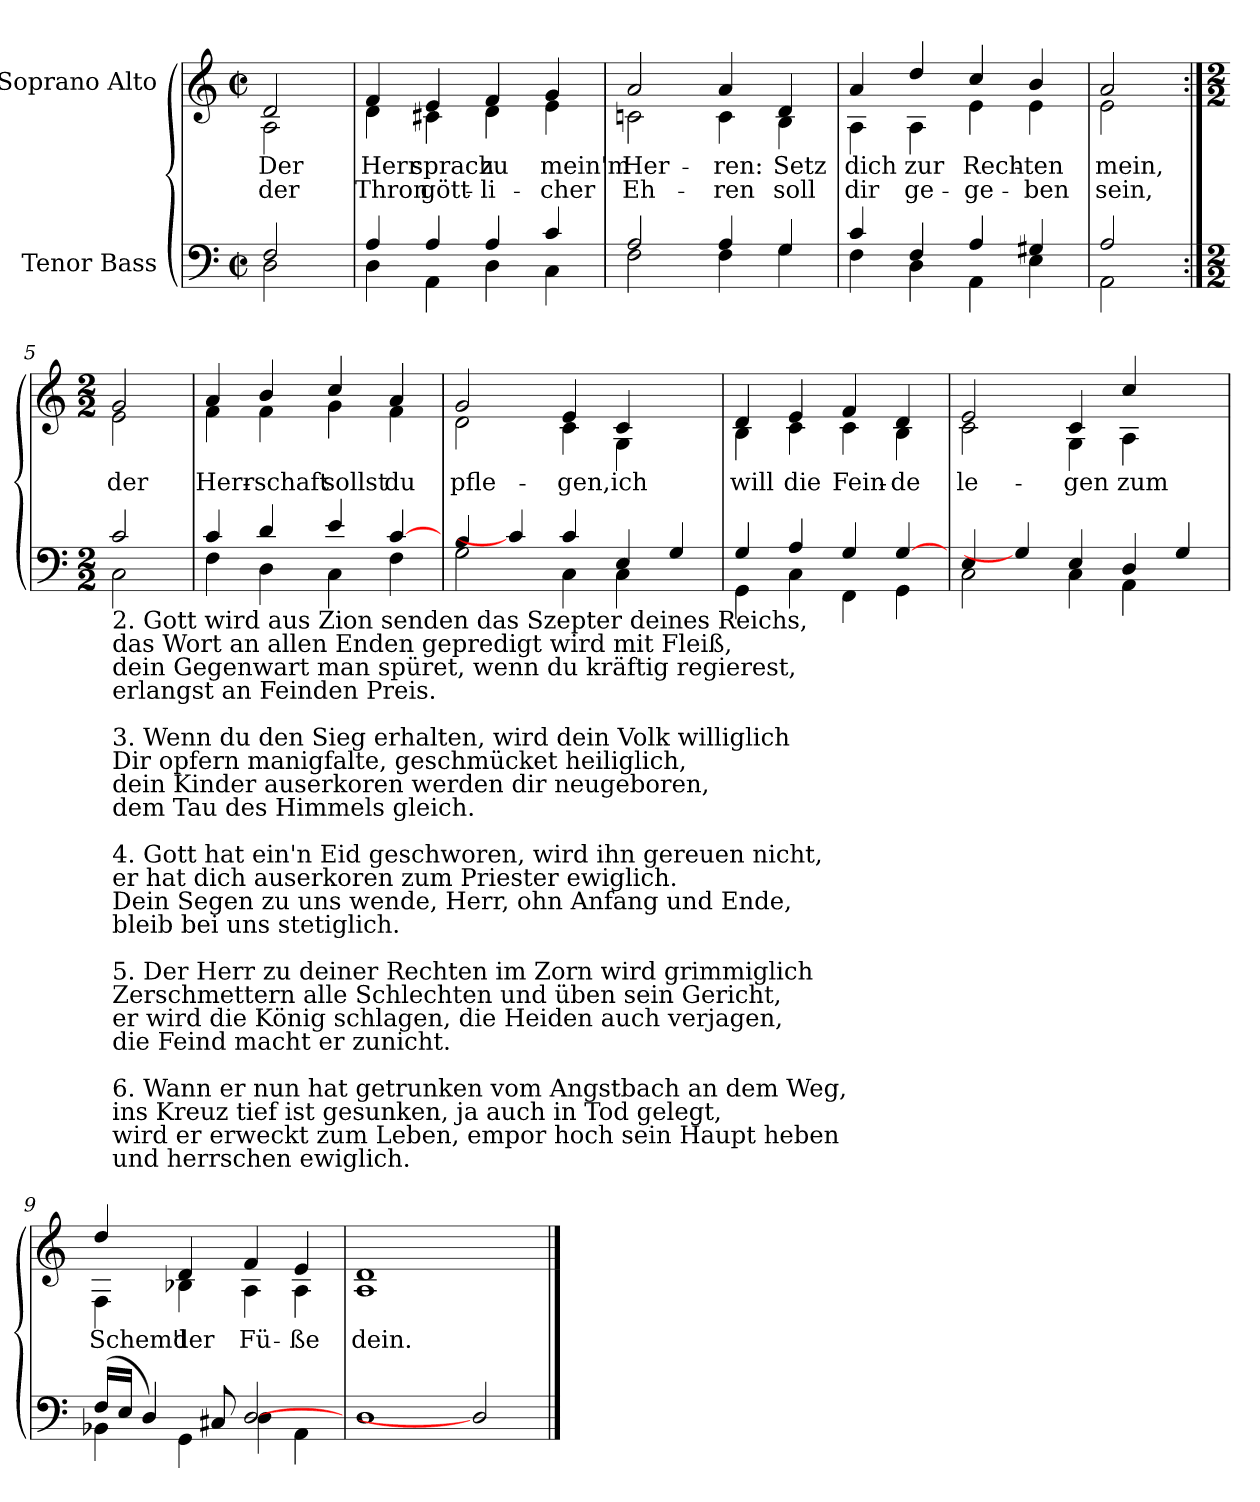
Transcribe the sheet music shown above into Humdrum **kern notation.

**kern	**kern	**text	**text
*part2	*part1	*part1	*part1
*staff2	*staff1	*staff1	*staff1
*I"Tenor Bass	*I"Soprano Alto	*	*
*clefF4	*clefG2	*	*
*k[]	*k[]	*	*
*C:	*C:	*	*
*M2/2	*M2/2	*	*
*met(c|)	*met(c|)	*	*
=	=	=	=
*^	*	*	*
!	!	!LO:TX:a:cj:t=Cornelius Becker\n(1561-1604)	!	!
!	!	!LO:TX:a:cj:t=Heinrich Schütz\n(1585-1672)	!	!
!	!	!LO:TX:a:cj:t=Psalm 110, SWV 208	!	!
!	!	!	!LO:LY:b	!LO:LY:b
*	*	*^	*	*
2F/	2D\	2d/	2A\	Der	der
=1	=1	=1	=1	=1	=1
!	!	!	!	!LO:LY:b	!LO:LY:b
4A/	4D\	4f/	4d\	Herr	Thron
!	!	!	!	!LO:LY:b	!LO:LY:b
4A/	4AA\	4e/	4c#X\	sprach	gött-
!	!	!	!	!LO:LY:b	!LO:LY:b
4A/	4D\	4f/	4d\	-zu	li-
!	!	!	!	!LO:LY:b	!LO:LY:b
4c/	4C\	4g/	4e\	-mein'm	cher
=2	=2	=2	=2	=2	=2
!	!	!	!	!LO:LY:b	!LO:LY:b
2A/	2F\	2a/	2cn\	Her-	-Eh-
!	!	!	!	!LO:LY:b	!LO:LY:b
4A/	4F\	4a/	4c\	-ren:	ren
!	!	!	!	!LO:LY:b	!LO:LY:b
4G/	4G\	4d/	4B\	Setz	soll
=3	=3	=3	=3	=3	=3
!	!	!	!	!LO:LY:b	!LO:LY:b
4c/	4F\	4a/	4A\	dich	dir
!	!	!	!	!LO:LY:b	!LO:LY:b
4F/	4D\	4dd/	4A\	zur	ge-
!	!	!	!	!LO:LY:b	!LO:LY:b
4A/	4AA\	4cc/	4e\	-Rech-	-ge-
!	!	!	!	!LO:LY:b	!LO:LY:b
4G#X/	4E\	4b/	4e\	-ten	ben
=4	=4	=4	=4	=4	=4
!	!	!	!	!LO:LY:b	!LO:LY:b
2A/	2AA\	2a/	2e\	mein,	sein,
!!LO:LB:g=z	!!
=5:|!	=5:|!	=5:|!	=5:|!	=5:|!	=5:|!
*M2/2	*	*M2/2	*	*	*
!LO:TX:b:t=2. Gott wird aus Zion senden das Szepter deines Reichs,\ndas Wort an allen Enden gepredigt wird mit Fleiß,\ndein Gegenwart man spüret, wenn du kräftig regierest,\nerlangst an Feinden Preis.\n\n3. Wenn du den Sieg erhalten, wird dein Volk williglich\nDir opfern manigfalte, geschmücket heiliglich,\ndein Kinder auserkoren werden dir neugeboren,\ndem Tau des Himmels gleich.\n\n4. Gott hat ein'n Eid geschworen, wird ihn gereuen nicht,\ner hat dich auserkoren zum Priester ewiglich.\nDein Segen zu uns wende, Herr, ohn Anfang und Ende,\nbleib bei uns stetiglich.\n\n5. Der Herr zu deiner Rechten im Zorn wird grimmiglich\nZerschmettern alle Schlechten und üben sein Gericht,\ner wird die König schlagen, die Heiden auch verjagen,\ndie Feind macht er zunicht.\n\n6. Wann er nun hat getrunken vom Angstbach an dem Weg,\nins Kreuz tief ist gesunken, ja auch in Tod gelegt,\nwird er erweckt zum Leben, empor hoch sein Haupt heben\nund herrschen ewiglich.	!	!	!	!	!
!	!	!	!	!LO:LY:b	!
2c/	2C\	2g/	2e\	der	.
=6	=6	=6	=6	=6	=6
!	!	!	!	!LO:LY:b	!
4c/	4F\	4a/	4f\	Herr-	.
!	!	!	!	!LO:LY:b	!
4d/	4D\	4b/	4f\	-schaft	.
!	!	!	!	!LO:LY:b	!
4e/	4C\	4cc/	4g\	sollst	.
!	!	!	!	!LO:LY:b	!
[4c/	4F\	4a/	4f\	du	.
=6A	=6A	=6A	=6A	=6A	=6A
!	!	!	!	!LO:LY:b	!
4B/	2G\	2g/	2d\	pfle-	.
4c/]	.	.	.	.	.
!	!	!	!	!LO:LY:b	!
4c/	4C\	4e/	4c\	-gen,	.
!	!	!	!	!LO:LY:b	!
4E/	4C\	4c/	4G\	ich	.
4G/	4ryy	4ryy	4ryy	.	.
=7A	=7A	=7A	=7A	=7A	=7A
!	!	!	!	!LO:LY:b	!
4G/	4GG\	4d/	4B\	will	.
!	!	!	!	!LO:LY:b	!
4A/	4C\	4e/	4c\	die	.
!	!	!	!	!LO:LY:b	!
4G/	4FF\	4f/	4c\	Fein-	.
!	!	!	!	!LO:LY:b	!
[4G/	4GG\	4d/	4B\	-de	.
=8A	=8A	=8A	=8A	=8A	=8A
!	!	!	!	!LO:LY:b	!
4E/	2C\	2e/	2c\	le-	.
4G/]	.	.	.	.	.
!	!	!	!	!LO:LY:b	!
4E/	4C\	4c/	4G\	-gen	.
!	!	!	!	!LO:LY:b	!
4D/	4AA\	4cc/	4A\	zum	.
4G/	4ryy	4ryy	4ryy	.	.
=9A	=9A	=9A	=9A	=9A	=9A
!	!	!	!	!LO:LY:b	!
(>16F/LL	4BB-X\	4dd/	4F\	Schem'l	.
16E/JJ	.	.	.	.	.
4D/)	.	.	.	.	.
!	!	!	!	!LO:LY:b	!
.	4GG\	4d/	4B-X\	der	.
8C#X/	.	.	.	.	.
!	!	!	!	!LO:LY:b	!
[2D/	4D\	4f/	4A\	Fü-	.
!	!	!	!	!LO:LY:b	!
.	4AA\	4e/	4A\	-ße	.
=10A	=10A	=10A	=10A	=10A	=10A
!	!	!	!	!LO:LY:b	!
*v	*v	*	*	*	*
1D\	1d/	1A\	dein.	.
2D/]	2ryy	2ryy	.	.
*	*v	*v	*	*
==	==	==	==
*-	*-	*-	*-
